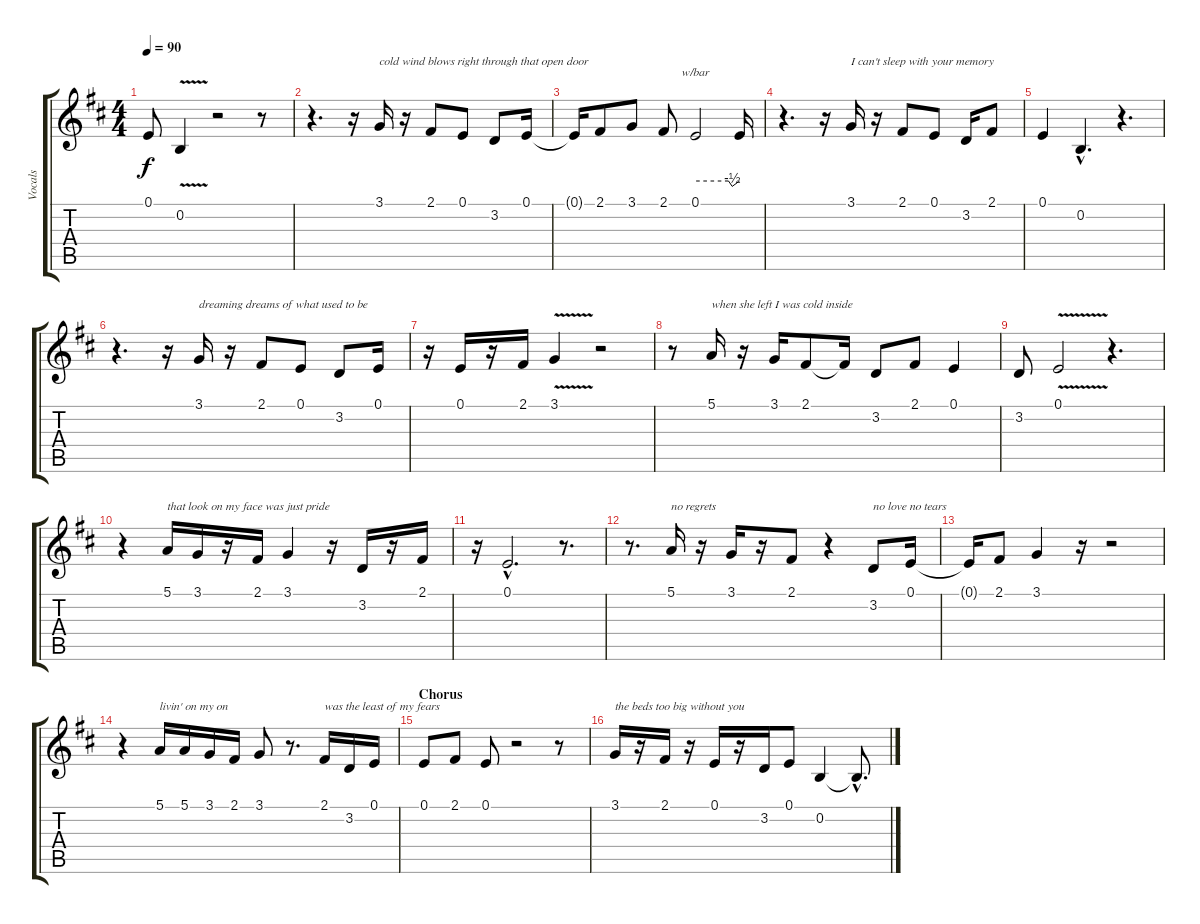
\track ("Vocals" "Vocals") {instrument lead1square}
\staff {score tabs}
\tuning (E4 B3 G3 D3 A2 E2) {hide}
\ts (4 4)
\tempo 90
\clef g2
\ks bminor
0.1{t}.8{dy f} 0.2{v}.4 r.2 r.8 |
r.4{d} r.16 3.1.16{txt "cold wind blows right through that open door"} r.16 2.1.8 0.1.8 3.2.8 0.1.16 |
0.1{t}.16 2.1.8 3.1.8 2.1.8 0.1.2{tbe (custom default 0 0 45 0 50 -2 60 0)} 0.1{t}.16 |
r.4{d} r.16 3.1.16{txt "I can't sleep with your memory"} r.16 2.1.8 0.1.8 3.2.16 2.1.8 |
0.1.4 0.2{hac}.4{d} r.4{d} |
r.4{d} r.16 3.1.16{txt "dreaming dreams of what used to be"} r.16 2.1.8 0.1.8 3.2.8 0.1.16 |
r.16 0.1.16 r.16 2.1.16 3.1{v}.4 r.2 |
r.8 5.1.16{txt "when she left I was cold inside"} r.16 3.1.16 2.1.8 2.1{t}.16 3.2.8 2.1.8 0.1.4 |
3.2.8 0.1{v}.2 r.4{d} |
r.4 5.1.16{txt "that look on my face was just pride"} 3.1.16 r.16 2.1.16 3.1.4 r.16 3.2.16 r.16 2.1.16 |
r.16 0.1{hac}.2{d} r.8{d} |
r.8{d} 5.1.16{txt "no regrets "} r.16 3.1.16 r.16 2.1.8 r.4 3.2.8{txt "no love no tears"} 0.1.16 |
0.1{t}.16 2.1.8 3.1.4 r.16 r.2 |
r.4 5.1.16{txt "livin' on my on"} 5.1.16 3.1.16 2.1.16 3.1.8 r.8{d} 2.1.16{txt "was the least of my fears"} 3.2.16 0.1.16 |
\section ("" "Chorus")
0.1.8 2.1.8 0.1.8 r.2 r.8 |
3.1.16{txt "the beds too big without you"} r.16 2.1.16 r.16 0.1.16 r.16 3.2.16 0.1.8 0.2.4 0.2{hac t}.8{d}
